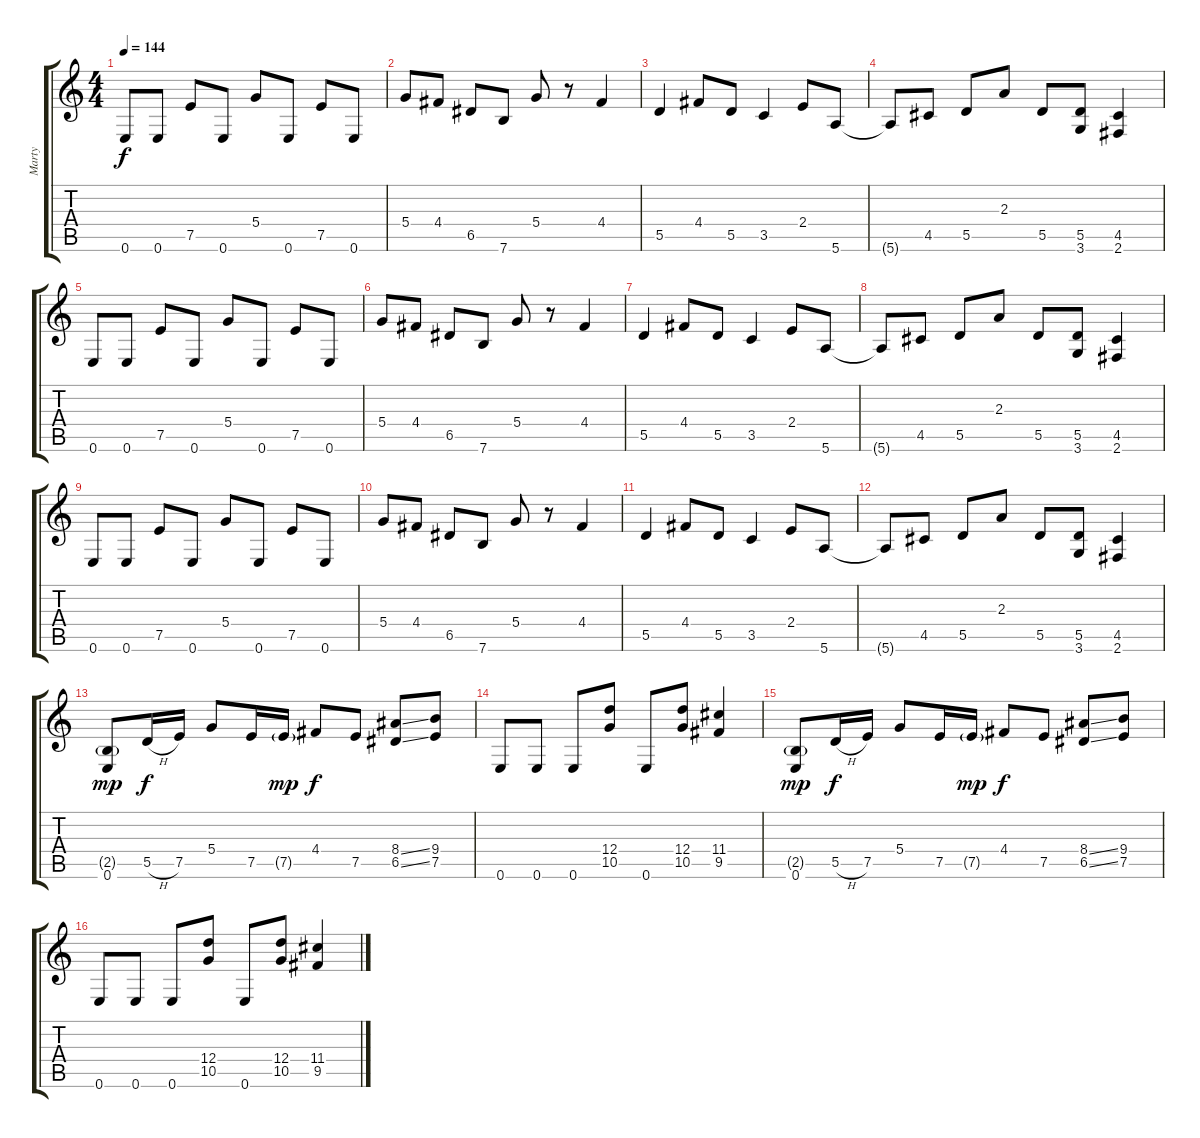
\track ("Marty" "Marty") {instrument distortionguitar}
\staff {score tabs}
\tuning (E4 B3 G3 D3 A2 E2) {hide}
\ts (4 4)
\tempo 144
\clef g2
\ks c
0.6.8{dy f} 0.6.8 7.5.8 0.6.8 5.4.8 0.6.8 7.5.8 0.6.8 |
5.4.8 4.4.8 6.5.8 7.6.8 5.4.8 r.8 4.4.4 |
5.5.4 4.4.8 5.5.8 3.5.4 2.4.8 5.6.8 |
5.6{t}.8 4.5.8 5.5.8 2.3.8 5.5.8 (5.5 3.6).8 (4.5 2.6).4 |
0.6.8 0.6.8 7.5.8 0.6.8 5.4.8 0.6.8 7.5.8 0.6.8 |
5.4.8 4.4.8 6.5.8 7.6.8 5.4.8 r.8 4.4.4 |
5.5.4 4.4.8 5.5.8 3.5.4 2.4.8 5.6.8 |
5.6{t}.8 4.5.8 5.5.8 2.3.8 5.5.8 (5.5 3.6).8 (4.5 2.6).4 |
0.6.8 0.6.8 7.5.8 0.6.8 5.4.8 0.6.8 7.5.8 0.6.8 |
5.4.8 4.4.8 6.5.8 7.6.8 5.4.8 r.8 4.4.4 |
5.5.4 4.4.8 5.5.8 3.5.4 2.4.8 5.6.8 |
5.6{t}.8 4.5.8 5.5.8 2.3.8 5.5.8 (5.5 3.6).8 (4.5 2.6).4 |
(2.5{g} 0.6).8{dy mp} 5.5{h}.16{dy f} 7.5.16 5.4.8 7.5.16 7.5{g}.16{dy mp} 4.4.8{dy f} 7.5.8 (8.4{ss} 6.5{ss}).8 (9.4 7.5).8 |
0.6.8 0.6.8 0.6.8 (12.4 10.5).8 0.6.8 (12.4 10.5).8 (11.4 9.5).4 |
(2.5{g} 0.6).8{dy mp} 5.5{h}.16{dy f} 7.5.16 5.4.8 7.5.16 7.5{g}.16{dy mp} 4.4.8{dy f} 7.5.8 (8.4{ss} 6.5{ss}).8 (9.4 7.5).8 |
0.6.8 0.6.8 0.6.8 (12.4 10.5).8 0.6.8 (12.4 10.5).8 (11.4 9.5).4
